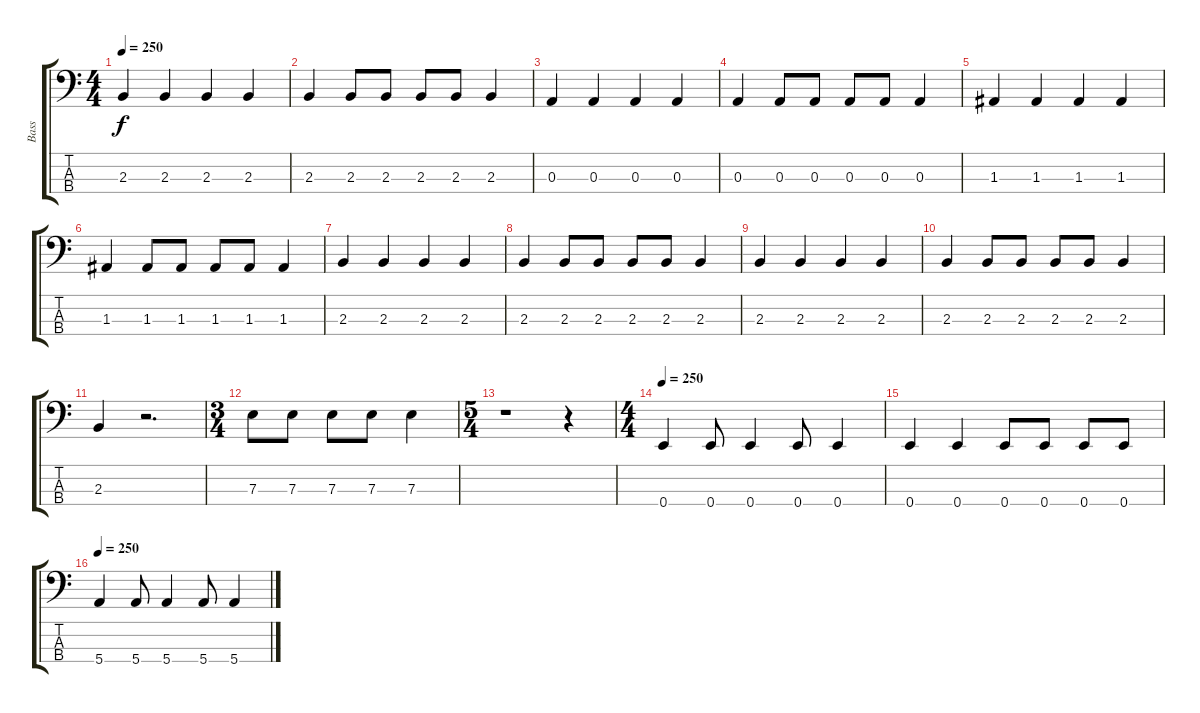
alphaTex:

\track ("Bass" "Bass") {instrument electricbasspick}
\staff {score tabs}
\tuning (G2 D2 A1 E1) {hide}
\ts (4 4)
\tempo 250
\clef f4
\ks c
2.3.4{dy f} 2.3.4 2.3.4 2.3.4 |
2.3.4 2.3.8 2.3.8 2.3.8 2.3.8 2.3.4 |
0.3.4 0.3.4 0.3.4 0.3.4 |
0.3.4 0.3.8 0.3.8 0.3.8 0.3.8 0.3.4 |
1.3.4 1.3.4 1.3.4 1.3.4 |
1.3.4 1.3.8 1.3.8 1.3.8 1.3.8 1.3.4 |
2.3.4 2.3.4 2.3.4 2.3.4 |
2.3.4 2.3.8 2.3.8 2.3.8 2.3.8 2.3.4 |
2.3.4 2.3.4 2.3.4 2.3.4 |
2.3.4 2.3.8 2.3.8 2.3.8 2.3.8 2.3.4 |
2.3.4 r.2{d} |
\ts (3 4)
7.3.8 7.3.8 7.3.8 7.3.8 7.3.4 |
\ts (5 4)
r.1 r.4 |
\ts (4 4)
\tempo 250
0.4.4 0.4.8 0.4.4 0.4.8 0.4.4 |
0.4.4 0.4.4 0.4.8 0.4.8 0.4.8 0.4.8 |
\tempo 250
5.4.4 5.4.8 5.4.4 5.4.8 5.4.4
